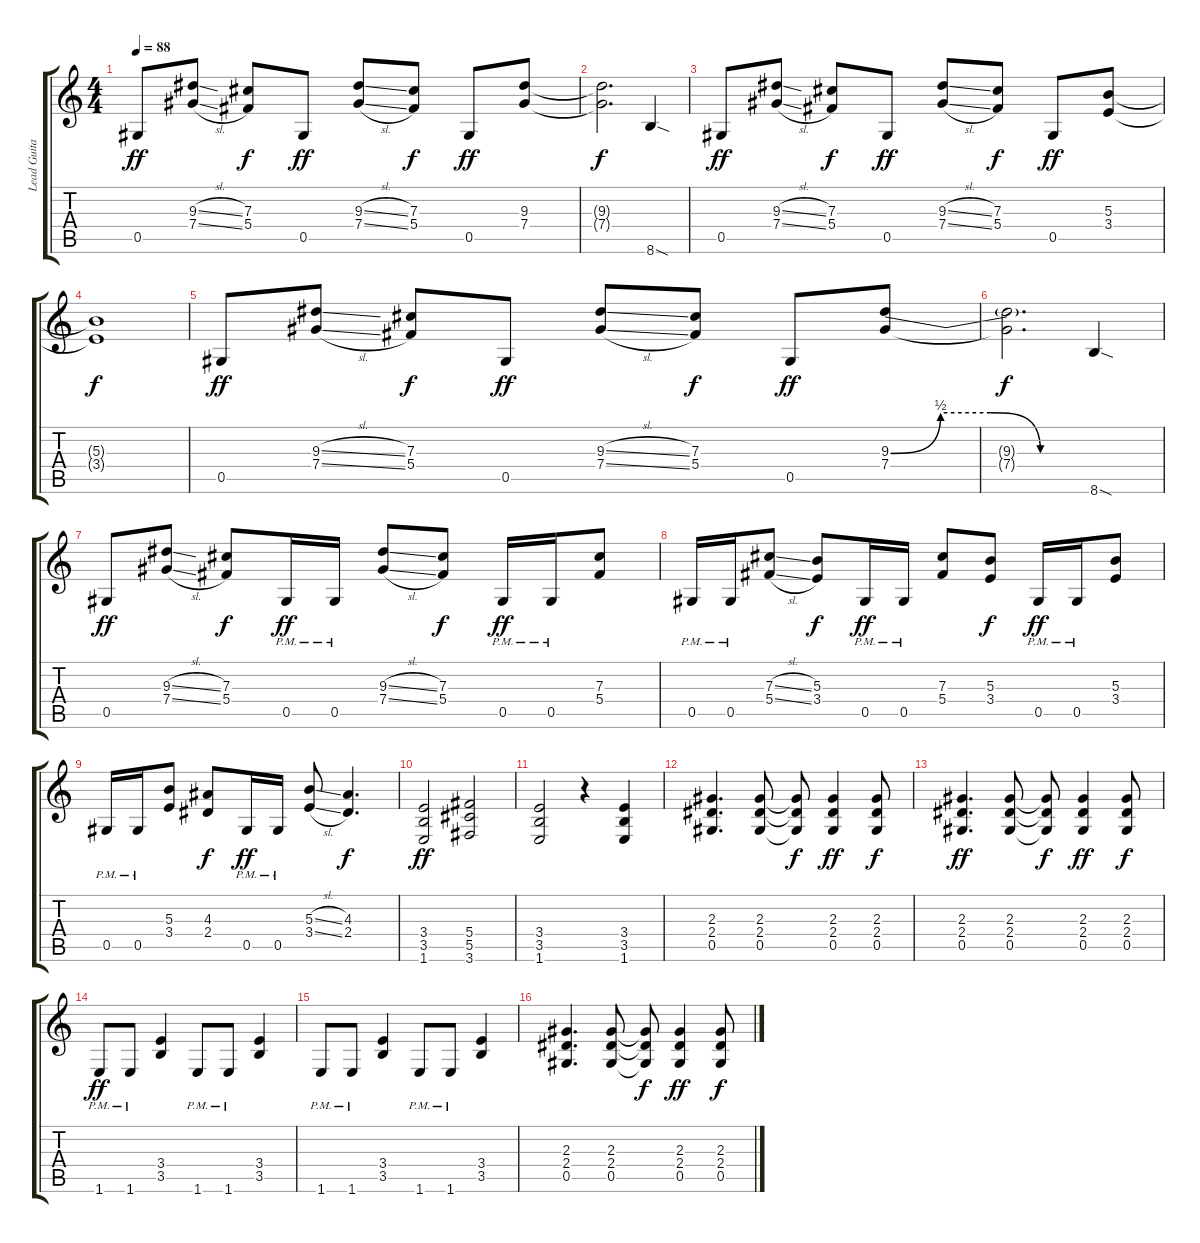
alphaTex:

\track ("Lead Guitar" "Lead Guita") {instrument distortionguitar}
\staff {score tabs}
\tuning (Eb4 Bb3 Gb3 Db3 Ab2 Eb2) {hide}
\ts (4 4)
\tempo 88
\clef g2
\ks c
0.5.8{dy ff instrument distortionguitar} (9.3{sl} 7.4{sl}).8 (7.3 5.4).8{dy f} 0.5.8{dy ff} (9.3{sl} 7.4{sl}).8 (7.3 5.4).8{dy f} 0.5.8{dy ff} (9.3 7.4).8 |
(9.3{t} 7.4{t}).2{d dy f} 8.6{sod}.4 |
0.5.8{dy ff} (9.3{sl} 7.4{sl}).8 (7.3 5.4).8{dy f} 0.5.8{dy ff} (9.3{sl} 7.4{sl}).8 (7.3 5.4).8{dy f} 0.5.8{dy ff} (5.3 3.4).8 |
(5.3{t} 3.4{t}).1{dy f} |
0.5.8{dy ff} (9.3{sl} 7.4{sl}).8 (7.3 5.4).8{dy f} 0.5.8{dy ff} (9.3{sl} 7.4{sl}).8 (7.3 5.4).8{dy f} 0.5.8{dy ff} (9.3{be (custom 0 0 15 2 30 2 45 0 60 0)} 7.4).8 |
(9.3{t} 7.4{t}).2{d dy f} 8.6{sod}.4 |
0.5.8{dy ff} (9.3{sl} 7.4{sl}).8 (7.3 5.4).8{dy f} 0.5{pm}.16{dy ff} 0.5{pm}.16 (9.3{sl} 7.4{sl}).8 (7.3 5.4).8{dy f} 0.5{pm}.16{dy ff} 0.5{pm}.16 (7.3 5.4).8 |
0.5{pm}.16 0.5{pm}.16 (7.3{sl} 5.4{sl}).8 (5.3 3.4).8{dy f} 0.5{pm}.16{dy ff} 0.5{pm}.16 (7.3 5.4).8 (5.3 3.4).8{dy f} 0.5{pm}.16{dy ff} 0.5{pm}.16 (5.3 3.4).8 |
0.5{pm}.16 0.5{pm}.16 (5.3 3.4).8 (4.3 2.4).8{dy f} 0.5{pm}.16{dy ff} 0.5{pm}.16 (5.3{sl} 3.4{sl}).8 (4.3 2.4).4{d dy f} |
(3.4 3.5 1.6).2{dy ff} (5.4 5.5 3.6).2 |
(3.4 3.5 1.6).2 r.4 (3.4 3.5 1.6).4 |
(2.3 2.4 0.5).4{d} (2.3 2.4 0.5).8 (2.3{t} 2.4{t} 0.5{t}).8{dy f} (2.3 2.4 0.5).4{dy ff} (2.3 2.4 0.5).8{dy f} |
(2.3 2.4 0.5).4{d dy ff} (2.3 2.4 0.5).8 (2.3{t} 2.4{t} 0.5{t}).8{dy f} (2.3 2.4 0.5).4{dy ff} (2.3 2.4 0.5).8{dy f} |
1.6{pm}.8{dy ff} 1.6{pm}.8 (3.4 3.5).4 1.6{pm}.8 1.6{pm}.8 (3.4 3.5).4 |
1.6{pm}.8 1.6{pm}.8 (3.4 3.5).4 1.6{pm}.8 1.6{pm}.8 (3.4 3.5).4 |
(2.3 2.4 0.5).4{d} (2.3 2.4 0.5).8 (2.3{t} 2.4{t} 0.5{t}).8{dy f} (2.3 2.4 0.5).4{dy ff} (2.3 2.4 0.5).8{dy f}
